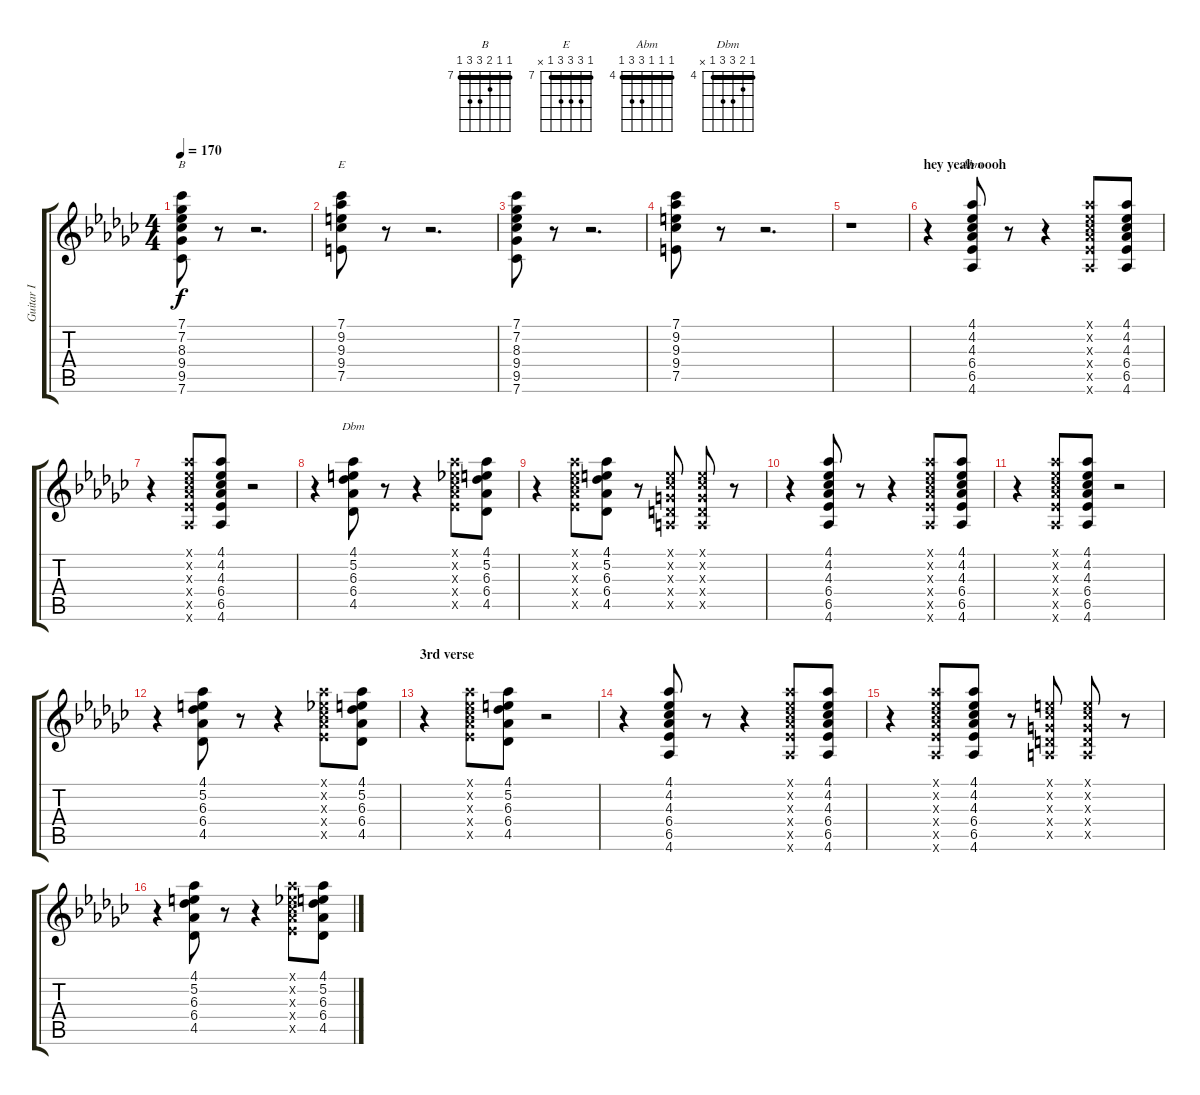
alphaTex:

\track ("Guitar I" "Guitar I") {instrument acousticguitarnylon}
\staff {score tabs}
\tuning (E4 B3 G3 D3 A2 E2) {hide}
\chord ("B" 7 7 8 9 9 7) {firstfret 7 barre 7}
\chord ("E" 7 9 9 9 7 x) {firstfret 7 barre 7}
\chord ("Abm" 4 4 4 6 6 4) {firstfret 4 barre 4}
\chord ("Dbm" 4 5 6 6 4 x) {firstfret 4 barre 4}
\ts (4 4)
\tempo 170
\clef g2
\ks ebminor
(7.1 7.2 8.3 9.4 9.5 7.6).8{ch "B" dy f} r.8 r.2{d} |
(7.1 9.2 9.3 9.4 7.5).8{ch "E"} r.8 r.2{d} |
(7.1 7.2 8.3 9.4 9.5 7.6).8 r.8 r.2{d} |
(7.1 9.2 9.3 9.4 7.5).8 r.8 r.2{d} |
r.1 |
\section ("" "hey yeah oooh")
r.4 (4.1 4.2 4.3 6.4 6.5 4.6).8{ch "Abm"} r.8 r.4 (4.1{x} 4.2{x} 4.3{x} 6.4{x} 6.5{x} 4.6{x}).8 (4.1 4.2 4.3 6.4 6.5 4.6).8 |
r.4 (4.1{x} 4.2{x} 4.3{x} 6.4{x} 6.5{x} 4.6{x}).8 (4.1 4.2 4.3 6.4 6.5 4.6).8 r.2 |
r.4 (4.1 5.2 6.3 6.4 4.5).8{ch "Dbm"} r.8 r.4 (4.1{x} 4.2{x} 4.3{x} 6.4{x} 6.5{x}).8 (4.1 5.2 6.3 6.4 4.5).8 |
r.4 (4.1{x} 4.2{x} 4.3{x} 6.4{x} 6.5{x}).8 (4.1 5.2 6.3 6.4 4.5).8 r.8 (0.1{x} 0.2{x} 0.3{x} 0.4{x} 0.5{x}).8 (0.1{x} 0.2{x} 0.3{x} 0.4{x} 0.5{x}).8 r.8 |
r.4 (4.1 4.2 4.3 6.4 6.5 4.6).8 r.8 r.4 (4.1{x} 4.2{x} 4.3{x} 6.4{x} 6.5{x} 4.6{x}).8 (4.1 4.2 4.3 6.4 6.5 4.6).8 |
r.4 (4.1{x} 4.2{x} 4.3{x} 6.4{x} 6.5{x} 4.6{x}).8 (4.1 4.2 4.3 6.4 6.5 4.6).8 r.2 |
r.4 (4.1 5.2 6.3 6.4 4.5).8 r.8 r.4 (4.1{x} 4.2{x} 4.3{x} 6.4{x} 6.5{x}).8 (4.1 5.2 6.3 6.4 4.5).8 |
\section ("" "3rd verse")
r.4 (4.1{x} 4.2{x} 4.3{x} 6.4{x} 6.5{x}).8 (4.1 5.2 6.3 6.4 4.5).8 r.2 |
r.4 (4.1 4.2 4.3 6.4 6.5 4.6).8 r.8 r.4 (4.1{x} 4.2{x} 4.3{x} 6.4{x} 6.5{x} 4.6{x}).8 (4.1 4.2 4.3 6.4 6.5 4.6).8 |
r.4 (4.1{x} 4.2{x} 4.3{x} 6.4{x} 6.5{x} 4.6{x}).8 (4.1 4.2 4.3 6.4 6.5 4.6).8 r.8 (0.1{x} 0.2{x} 0.3{x} 0.4{x} 0.5{x}).8 (0.1{x} 0.2{x} 0.3{x} 0.4{x} 0.5{x}).8 r.8 |
r.4 (4.1 5.2 6.3 6.4 4.5).8 r.8 r.4 (4.1{x} 4.2{x} 4.3{x} 6.4{x} 6.5{x}).8 (4.1 5.2 6.3 6.4 4.5).8
